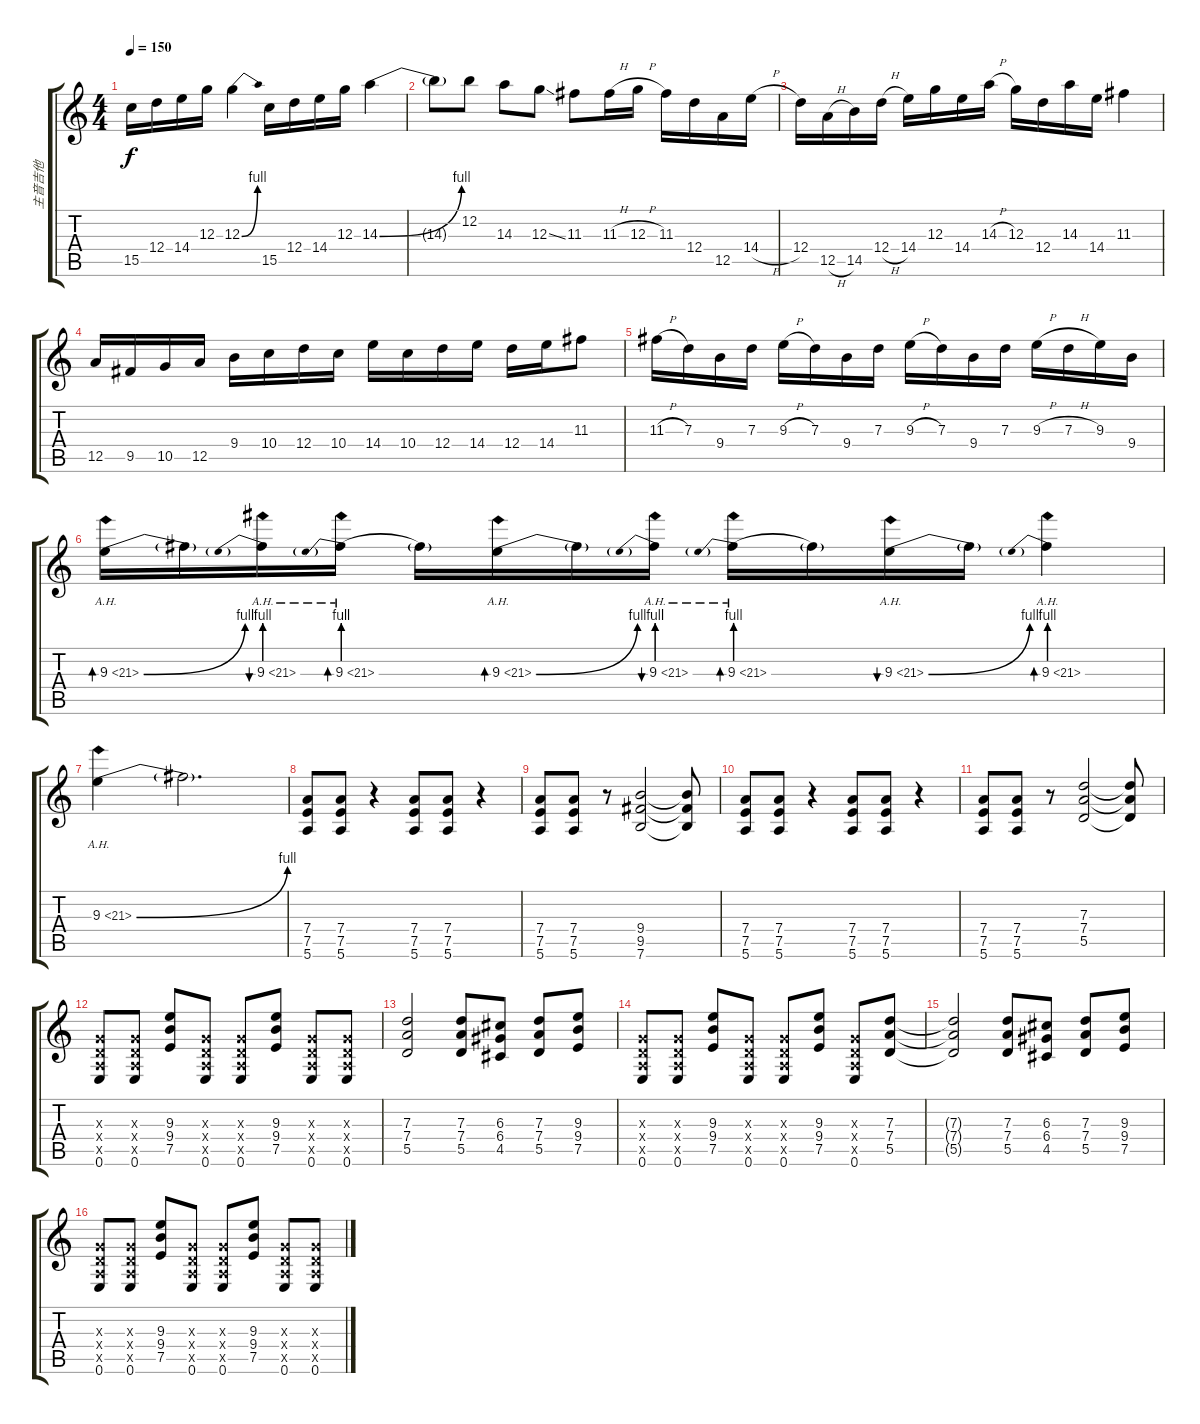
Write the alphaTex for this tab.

\track ("主音吉他" "主音吉他") {instrument overdrivenguitar}
\staff {score tabs}
\tuning (E4 B3 G3 D3 A2 E2) {hide}
\ts (4 4)
\tempo 150
\clef g2
\ks c
15.5.16{dy f} 12.4.16 14.4.16 12.3.16 12.3{be (bend 0 0 60 4)}.4 15.5.16 12.4.16 14.4.16 12.3.16 14.3{be (bend 0 0 60 4)}.4 |
14.3{t}.8 12.2.8 14.3.8 12.3{ss}.8 11.3.8 11.3{h}.16 12.3{h}.16 11.3.16 12.4.16 12.5.16 14.4{h}.16 |
12.4.16 12.5{h}.16 14.5.16 12.4{h}.16 14.4.16 12.3.16 14.4.16 14.3{h}.16 12.3.16 12.4.16 14.3.16 14.4.16 11.3.4 |
12.5.16 9.5.16 10.5.16 12.5.16 9.4.16 10.4.16 12.4.16 10.4.16 14.4.16 10.4.16 12.4.16 14.4.16 12.4.16 14.4.16 11.3.8 |
11.3{h}.16 7.3.16 9.4.16 7.3.16 9.3{h}.16 7.3.16 9.4.16 7.3.16 9.3{h}.16 7.3.16 9.4.16 7.3.16 9.3{h}.16 7.3{h}.16 9.3.16 9.4.16 |
9.3{be (bend 0 0 60 4) ah 12}.16{bd 60} 9.3{t}.16 9.3{be (prebend 0 4 60 4) ah 12}.16{bu 60} 9.3{be (prebend 0 4 60 4) ah 12}.16{bd 60} 9.3{t}.16 9.3{be (bend 0 0 60 4) ah 12}.16{bd 60} 9.3{t}.16 9.3{be (prebend 0 4 60 4) ah 12}.16{bu 60} 9.3{be (prebend 0 4 60 4) ah 12}.16{bd 60} 9.3{t}.16 9.3{be (bend 0 0 60 4) ah 12}.16{bu 60} 9.3{t}.16 9.3{be (prebend 0 4 60 4) ah 12}.4{bd 60} |
9.3{be (bend 0 0 60 4) ah 12}.4 9.3{t}.2{d} |
(7.4 7.5 5.6).8 (7.4 7.5 5.6).8 r.4 (7.4 7.5 5.6).8 (7.4 7.5 5.6).8 r.4 |
(7.4 7.5 5.6).8 (7.4 7.5 5.6).8 r.8 (9.4 9.5 7.6).2 (9.4{t} 9.5{t} 7.6{t}).8 |
(7.4 7.5 5.6).8 (7.4 7.5 5.6).8 r.4 (7.4 7.5 5.6).8 (7.4 7.5 5.6).8 r.4 |
(7.4 7.5 5.6).8 (7.4 7.5 5.6).8 r.8 (7.3 7.4 5.5).2 (7.3{t} 7.4{t} 5.5{t}).8 |
(0.3{x} 0.4{x} 0.5{x} 0.6).8 (0.3{x} 0.4{x} 0.5{x} 0.6).8 (9.3 9.4 7.5).8 (0.3{x} 0.4{x} 0.5{x} 0.6).8 (0.3{x} 0.4{x} 0.5{x} 0.6).8 (9.3 9.4 7.5).8 (0.3{x} 0.4{x} 0.5{x} 0.6).8 (0.3{x} 0.4{x} 0.5{x} 0.6).8 |
(7.3 7.4 5.5).2 (7.3 7.4 5.5).8 (6.3 6.4 4.5).8 (7.3 7.4 5.5).8 (9.3 9.4 7.5).8 |
(0.3{x} 0.4{x} 0.5{x} 0.6).8 (0.3{x} 0.4{x} 0.5{x} 0.6).8 (9.3 9.4 7.5).8 (0.3{x} 0.4{x} 0.5{x} 0.6).8 (0.3{x} 0.4{x} 0.5{x} 0.6).8 (9.3 9.4 7.5).8 (0.3{x} 0.4{x} 0.5{x} 0.6).8 (7.3 7.4 5.5).8 |
(7.3{t} 7.4{t} 5.5{t}).2 (7.3 7.4 5.5).8 (6.3 6.4 4.5).8 (7.3 7.4 5.5).8 (9.3 9.4 7.5).8 |
(0.3{x} 0.4{x} 0.5{x} 0.6).8 (0.3{x} 0.4{x} 0.5{x} 0.6).8 (9.3 9.4 7.5).8 (0.3{x} 0.4{x} 0.5{x} 0.6).8 (0.3{x} 0.4{x} 0.5{x} 0.6).8 (9.3 9.4 7.5).8 (0.3{x} 0.4{x} 0.5{x} 0.6).8 (0.3{x} 0.4{x} 0.5{x} 0.6).8
